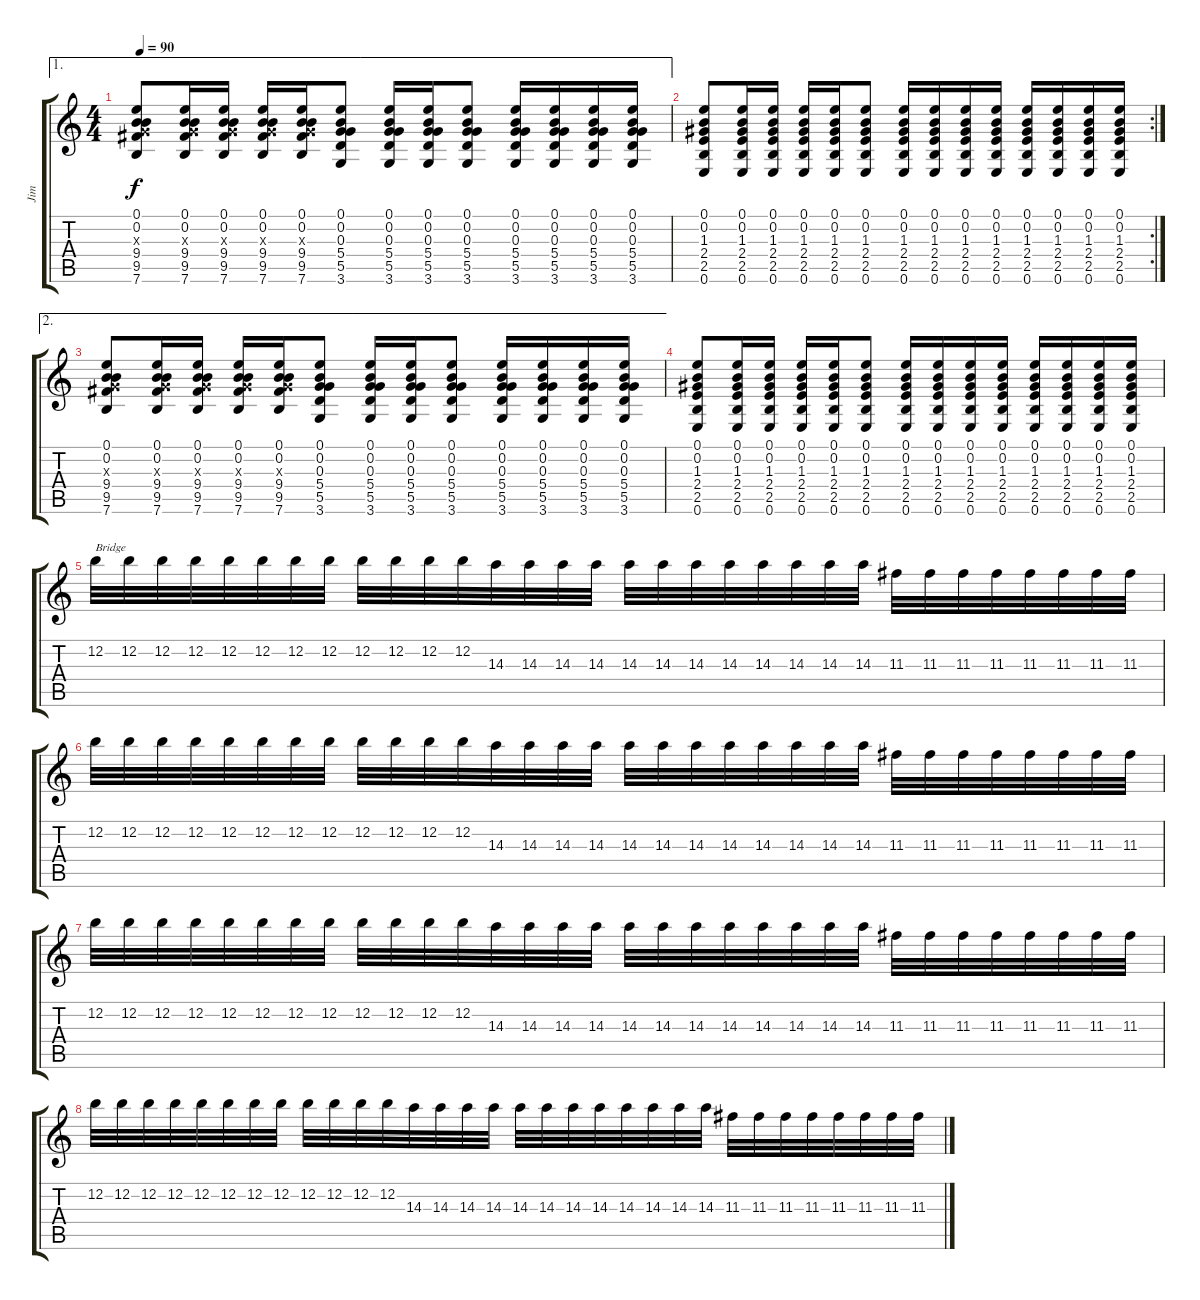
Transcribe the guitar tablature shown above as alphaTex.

\track ("Jim" "Jim") {instrument overdrivenguitar}
\staff {score tabs}
\tuning (E4 B3 G3 D3 A2 E2) {hide}
\ae 1
\ts (4 4)
\tempo 90
\clef g2
\ks c
(0.1 0.2 0.3{x} 9.4 9.5 7.6).8{dy f} (0.1 0.2 0.3{x} 9.4 9.5 7.6).16 (0.1 0.2 0.3{x} 9.4 9.5 7.6).16 (0.1 0.2 0.3{x} 9.4 9.5 7.6).16 (0.1 0.2 0.3{x} 9.4 9.5 7.6).16 (0.1 0.2 0.3 5.4 5.5 3.6).8 (0.1 0.2 0.3 5.4 5.5 3.6).16 (0.1 0.2 0.3 5.4 5.5 3.6).16 (0.1 0.2 0.3 5.4 5.5 3.6).8 (0.1 0.2 0.3 5.4 5.5 3.6).16 (0.1 0.2 0.3 5.4 5.5 3.6).16 (0.1 0.2 0.3 5.4 5.5 3.6).16 (0.1 0.2 0.3 5.4 5.5 3.6).16 |
\rc 2
(0.1 0.2 1.3 2.4 2.5 0.6).8 (0.1 0.2 1.3 2.4 2.5 0.6).16 (0.1 0.2 1.3 2.4 2.5 0.6).16 (0.1 0.2 1.3 2.4 2.5 0.6).16 (0.1 0.2 1.3 2.4 2.5 0.6).16 (0.1 0.2 1.3 2.4 2.5 0.6).8 (0.1 0.2 1.3 2.4 2.5 0.6).16 (0.1 0.2 1.3 2.4 2.5 0.6).16 (0.1 0.2 1.3 2.4 2.5 0.6).16 (0.1 0.2 1.3 2.4 2.5 0.6).16 (0.1 0.2 1.3 2.4 2.5 0.6).16 (0.1 0.2 1.3 2.4 2.5 0.6).16 (0.1 0.2 1.3 2.4 2.5 0.6).16 (0.1 0.2 1.3 2.4 2.5 0.6).16 |
\ae 2
(0.1 0.2 0.3{x} 9.4 9.5 7.6).8 (0.1 0.2 0.3{x} 9.4 9.5 7.6).16 (0.1 0.2 0.3{x} 9.4 9.5 7.6).16 (0.1 0.2 0.3{x} 9.4 9.5 7.6).16 (0.1 0.2 0.3{x} 9.4 9.5 7.6).16 (0.1 0.2 0.3 5.4 5.5 3.6).8 (0.1 0.2 0.3 5.4 5.5 3.6).16 (0.1 0.2 0.3 5.4 5.5 3.6).16 (0.1 0.2 0.3 5.4 5.5 3.6).8 (0.1 0.2 0.3 5.4 5.5 3.6).16 (0.1 0.2 0.3 5.4 5.5 3.6).16 (0.1 0.2 0.3 5.4 5.5 3.6).16 (0.1 0.2 0.3 5.4 5.5 3.6).16 |
(0.1 0.2 1.3 2.4 2.5 0.6).8 (0.1 0.2 1.3 2.4 2.5 0.6).16 (0.1 0.2 1.3 2.4 2.5 0.6).16 (0.1 0.2 1.3 2.4 2.5 0.6).16 (0.1 0.2 1.3 2.4 2.5 0.6).16 (0.1 0.2 1.3 2.4 2.5 0.6).8 (0.1 0.2 1.3 2.4 2.5 0.6).16 (0.1 0.2 1.3 2.4 2.5 0.6).16 (0.1 0.2 1.3 2.4 2.5 0.6).16 (0.1 0.2 1.3 2.4 2.5 0.6).16 (0.1 0.2 1.3 2.4 2.5 0.6).16 (0.1 0.2 1.3 2.4 2.5 0.6).16 (0.1 0.2 1.3 2.4 2.5 0.6).16 (0.1 0.2 1.3 2.4 2.5 0.6).16 |
12.2.32{txt "Bridge"} 12.2.32 12.2.32 12.2.32 12.2.32 12.2.32 12.2.32 12.2.32 12.2.32 12.2.32 12.2.32 12.2.32 14.3.32 14.3.32 14.3.32 14.3.32 14.3.32 14.3.32 14.3.32 14.3.32 14.3.32 14.3.32 14.3.32 14.3.32 11.3.32 11.3.32 11.3.32 11.3.32 11.3.32 11.3.32 11.3.32 11.3.32 |
12.2.32 12.2.32 12.2.32 12.2.32 12.2.32 12.2.32 12.2.32 12.2.32 12.2.32 12.2.32 12.2.32 12.2.32 14.3.32 14.3.32 14.3.32 14.3.32 14.3.32 14.3.32 14.3.32 14.3.32 14.3.32 14.3.32 14.3.32 14.3.32 11.3.32 11.3.32 11.3.32 11.3.32 11.3.32 11.3.32 11.3.32 11.3.32 |
12.2.32 12.2.32 12.2.32 12.2.32 12.2.32 12.2.32 12.2.32 12.2.32 12.2.32 12.2.32 12.2.32 12.2.32 14.3.32 14.3.32 14.3.32 14.3.32 14.3.32 14.3.32 14.3.32 14.3.32 14.3.32 14.3.32 14.3.32 14.3.32 11.3.32 11.3.32 11.3.32 11.3.32 11.3.32 11.3.32 11.3.32 11.3.32 |
12.2.32 12.2.32 12.2.32 12.2.32 12.2.32 12.2.32 12.2.32 12.2.32 12.2.32 12.2.32 12.2.32 12.2.32 14.3.32 14.3.32 14.3.32 14.3.32 14.3.32 14.3.32 14.3.32 14.3.32 14.3.32 14.3.32 14.3.32 14.3.32 11.3.32 11.3.32 11.3.32 11.3.32 11.3.32 11.3.32 11.3.32 11.3.32
